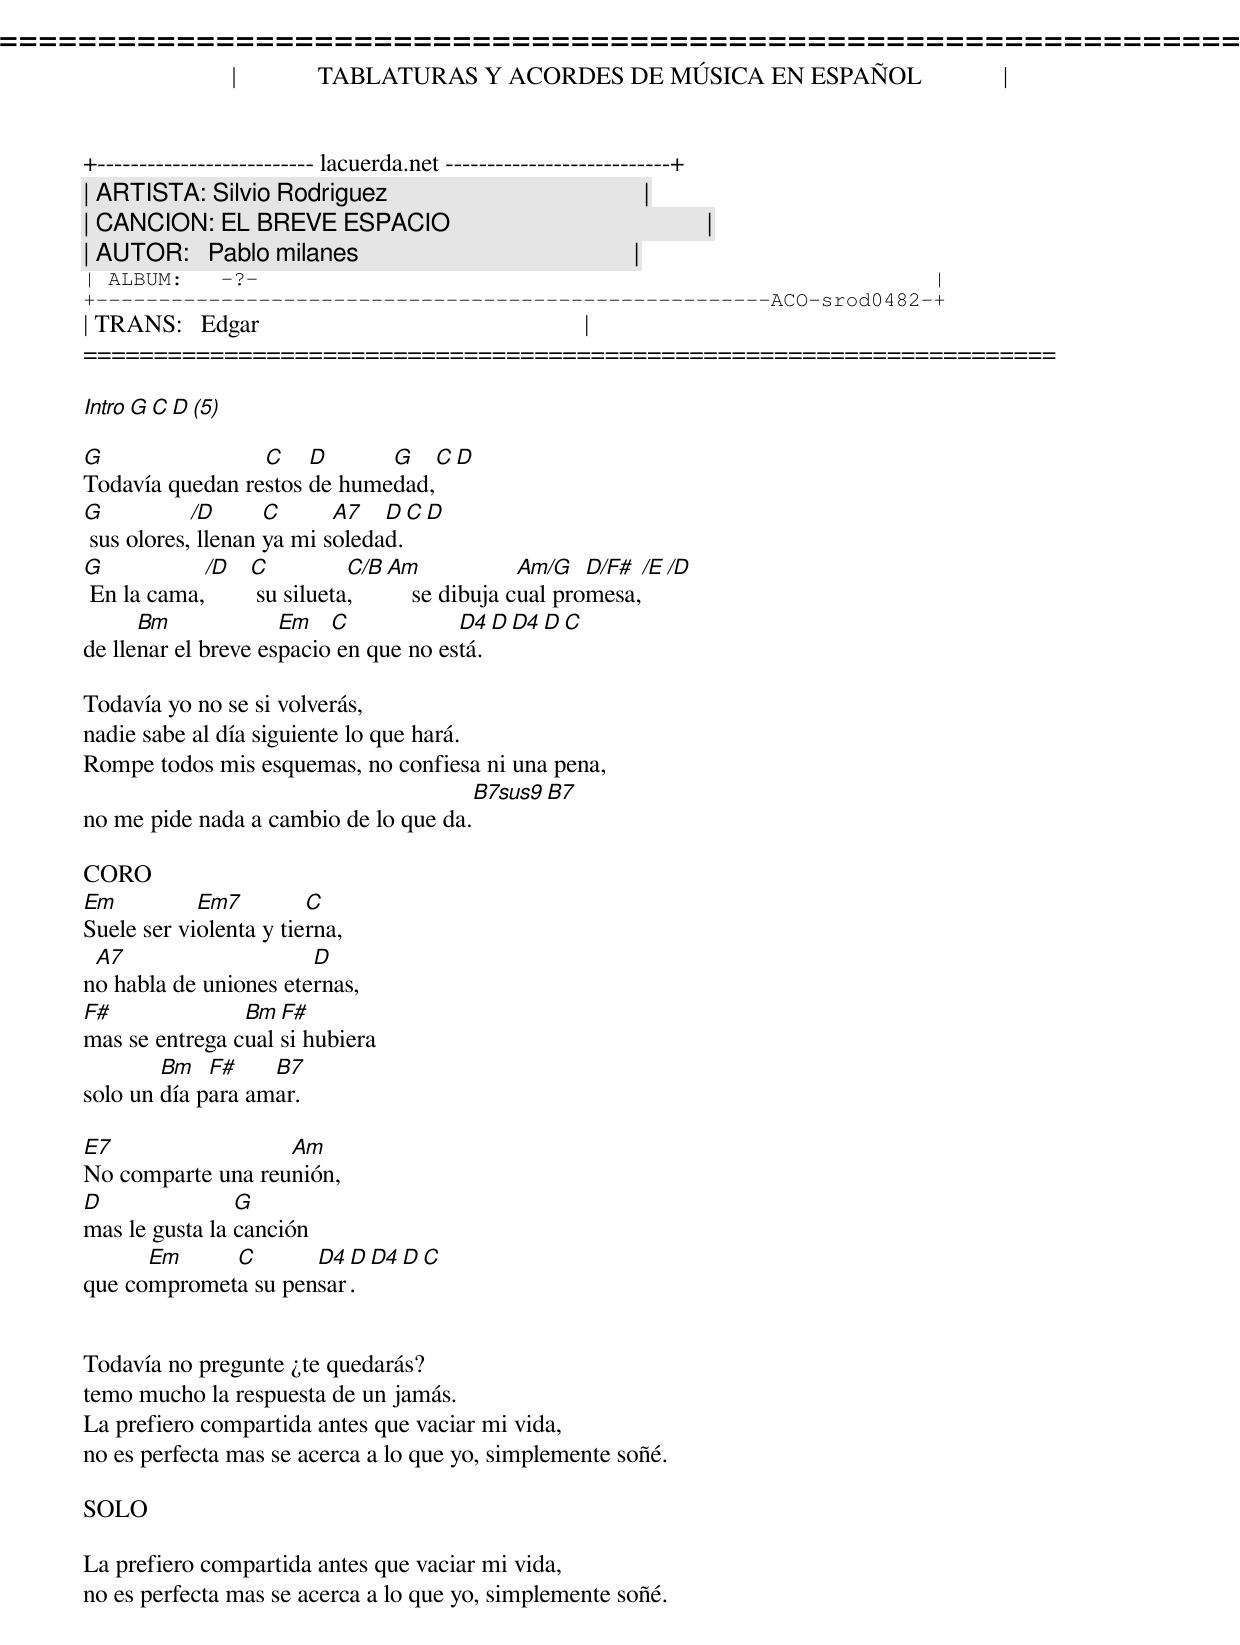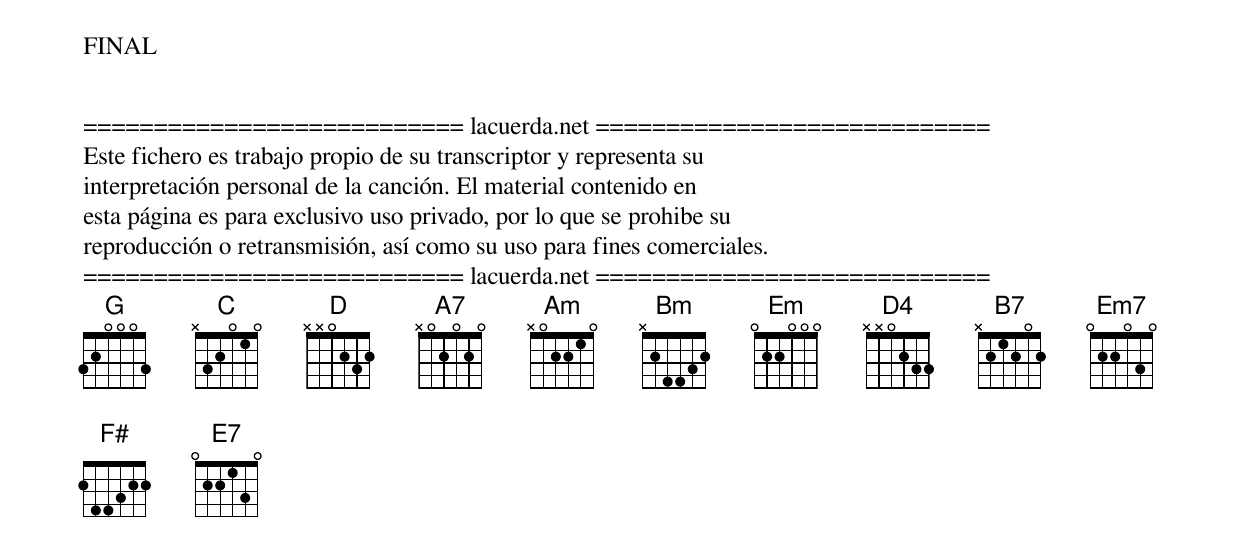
=====================================================================
|             TABLATURAS Y ACORDES DE MÚSICA EN ESPAÑOL             |
+-------------------------- lacuerda.net ---------------------------+
| ARTISTA: Silvio Rodriguez                                         |
| CANCION: EL BREVE ESPACIO                                         |
| AUTOR:   Pablo milanes                                            |
| ALBUM:   -?-                                                      |
+------------------------------------------------------ACO-srod0482-+
| TRANS:   Edgar                                                    |
=====================================================================

Intro   G  C  D   (5)

G                C    D      G    C   D
Todavía quedan restos de humedad,
G           /D      C      A7   D   C  D
 sus olores, llenan ya mi soledad.
G           /D C          C/B Am             Am/G   D/F#  /E /D
 En la cama,    su silueta,       se dibuja cual promesa,
      Bm             Em   C            D4 D D4 D  C
de llenar el breve espacio en que no está.

Todavía yo no se si volverás,
nadie sabe al día siguiente lo que hará.
Rompe todos mis esquemas, no confiesa ni una pena,
                                        B7sus9  B7
no me pide nada a cambio de lo que da.

CORO
Em          Em7         C
Suele ser violenta y tierna,
 A7                    D
no habla de uniones eternas,
F#              Bm  F#
mas se entrega cual si hubiera
        Bm   F#    B7
solo un día para amar.

E7                 Am
No comparte una reunión,
D               G
mas le gusta la canción
      Em     C       D4 D D4 D  C
que comprometa su pensar.


Todavía no pregunte ¿te quedarás?
temo mucho la respuesta de un jamás.
La prefiero compartida antes que vaciar mi vida,
no es perfecta mas se acerca a lo que yo, simplemente soñé.

SOLO

La prefiero compartida antes que vaciar mi vida,
no es perfecta mas se acerca a lo que yo, simplemente soñé.

FINAL


=========================== lacuerda.net ============================
Este fichero es trabajo propio de su transcriptor y representa su
interpretación personal de la canción. El material contenido en
esta página es para exclusivo uso privado, por lo que se prohibe su
reproducción o retransmisión, así como su uso para fines comerciales.
=========================== lacuerda.net ============================
